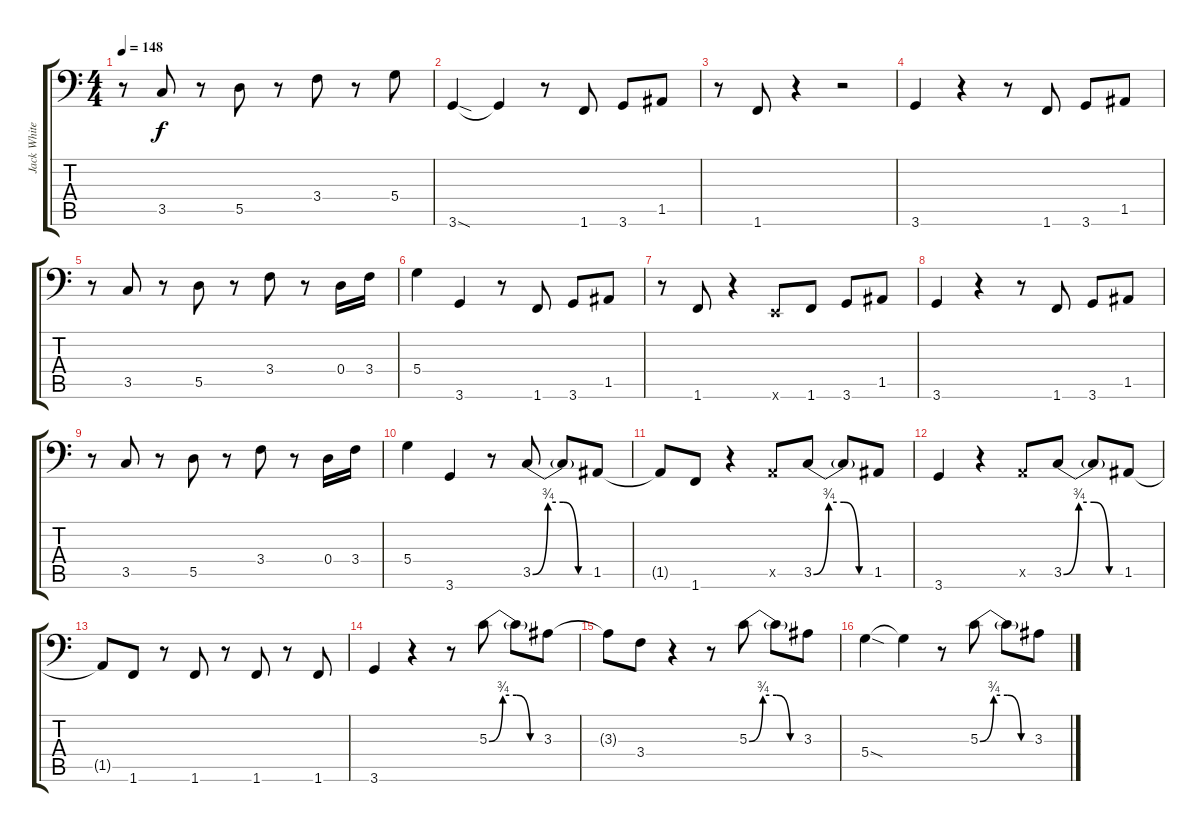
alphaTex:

\track ("Jack White Octaver Low" "Jack White") {instrument distortionguitar}
\staff {score tabs}
\tuning (E3 B2 G2 D2 A1 E1) {hide}
\ts (4 4)
\tempo 148
\clef f4
\ks c
r.8{dy f} 3.5.8 r.8 5.5.8 r.8 3.4.8 r.8 5.4.8 |
3.6{sod}.4 3.6{t}.4 r.8 1.6.8 3.6.8 1.5.8 |
r.8 1.6.8 r.4 r.2 |
3.6.4 r.4 r.8 1.6.8 3.6.8 1.5.8 |
r.8 3.5.8 r.8 5.5.8 r.8 3.4.8 r.8 0.4.16 3.4.16 |
5.4.4 3.6.4 r.8 1.6.8 3.6.8 1.5.8 |
r.8 1.6.8 r.4 0.6{x}.8 1.6.8 3.6.8 1.5.8 |
3.6.4 r.4 r.8 1.6.8 3.6.8 1.5.8 |
r.8 3.5.8 r.8 5.5.8 r.8 3.4.8 r.8 0.4.16 3.4.16 |
5.4.4 3.6.4 r.8 3.5{be (custom 0 0 15 3 30 3 45 0 60 0)}.8 3.5{t}.8 1.5.8 |
1.5{t}.8 1.6.8 r.4 0.5{x}.8 3.5{be (custom 0 0 15 3 30 3 45 0 60 0)}.8 3.5{t}.8 1.5.8 |
3.6.4 r.4 0.5{x}.8 3.5{be (custom 0 0 15 3 30 3 45 0 60 0)}.8 3.5{t}.8 1.5.8 |
1.5{t}.8 1.6.8 r.8 1.6.8 r.8 1.6.8 r.8 1.6.8 |
3.6.4 r.4 r.8 5.3{be (custom 0 0 15 3 30 3 45 0 60 0)}.8 5.3{t}.8 3.3.8 |
3.3{t}.8 3.4.8 r.4 r.8 5.3{be (custom 0 0 15 3 30 3 45 0 60 0)}.8 5.3{t}.8 3.3.8 |
5.4{sod}.4 5.4{t}.4 r.8 5.3{be (custom 0 0 15 3 30 3 45 0 60 0)}.8 5.3{t}.8 3.3.8
